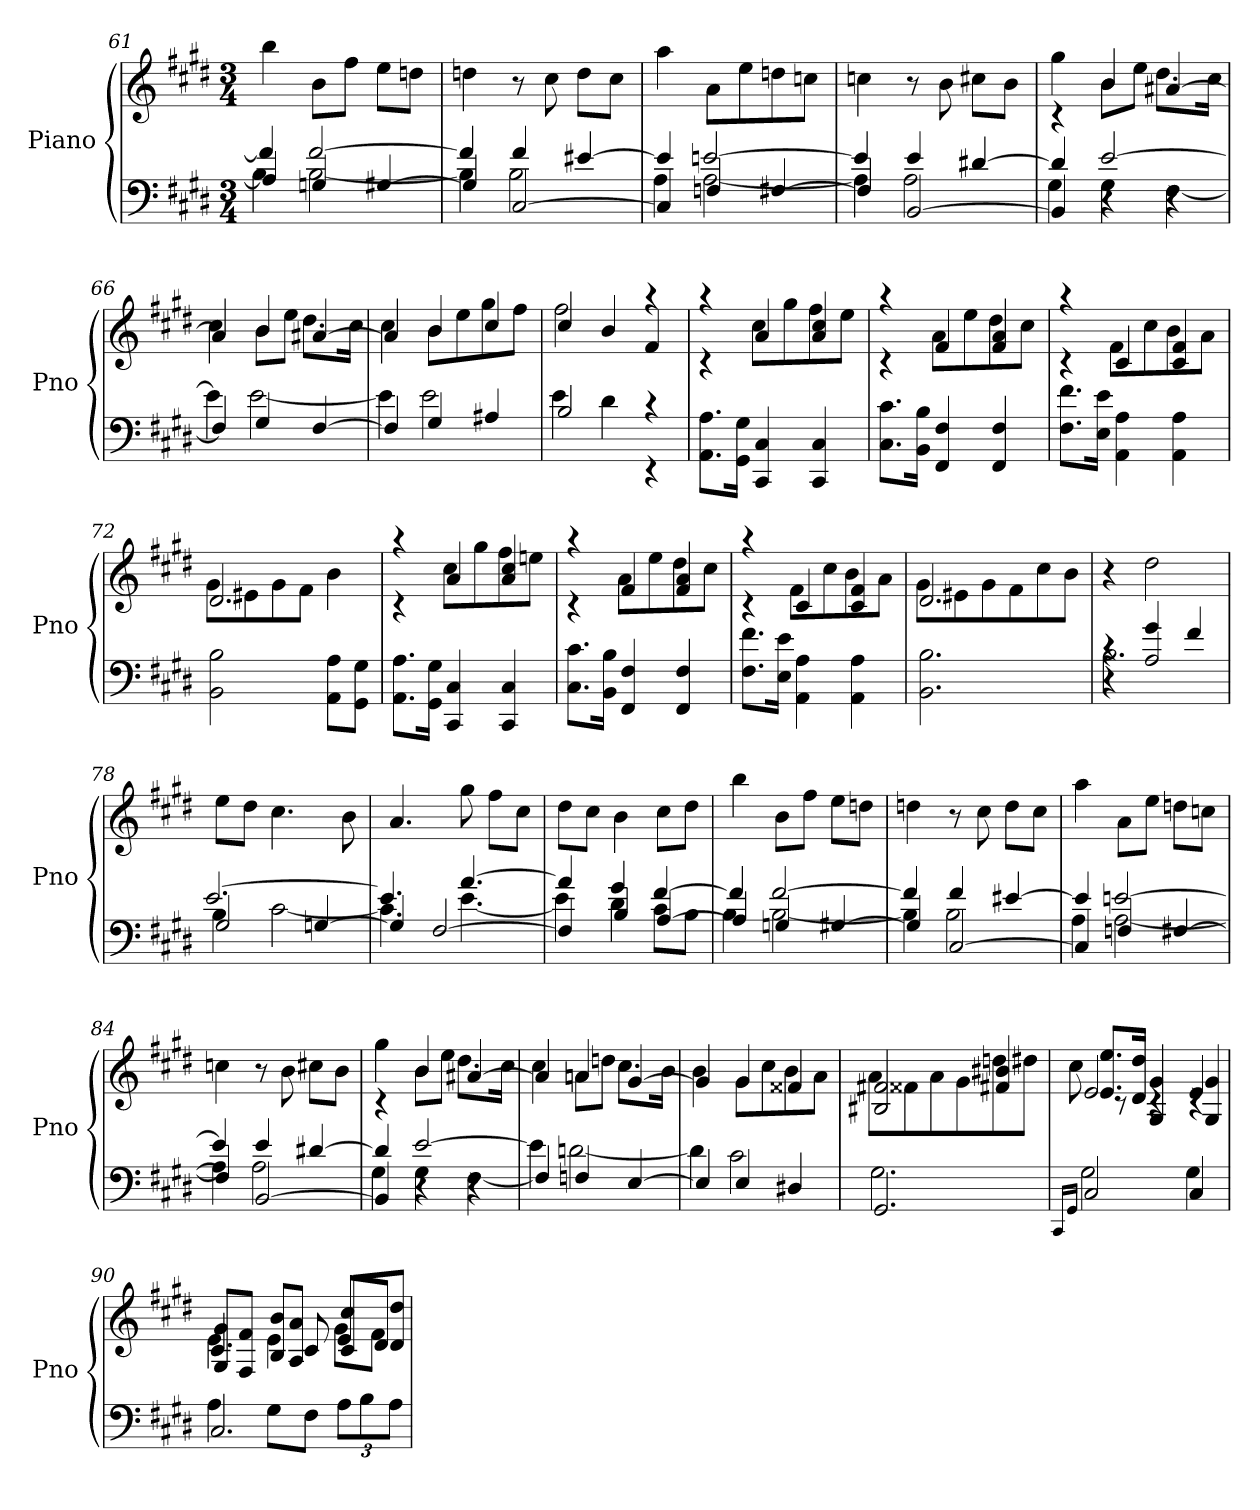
**kern	**kern
*part1	*part1
*staff2	*staff1
*I"Piano	*
*I'Pno	*
*clefF4	*clefG2
*k[f#c#g#d#]	*k[f#c#g#d#]
*c#:	*c#:
*M3/4	*M3/4
=61	=61
*^	*
*	*^	*
4A]	4B	4f#]	4bb
4Gn	[2B	[2f#	8bL
.	.	.	8ff#J
[4G#X	.	.	8eeL
.	.	.	8ddnJ
=62	=62	=62	=62
4G#]	4B]	4f#]	4ddn
[2C#	2B	4f#	8r
.	.	.	8cc#
.	.	[4e#X	8ddL
.	.	.	8cc#J
=63	=63	=63	=63
4C#]	4A	4e#]	4aa
4Fn	[2A	[2en	8aL
.	.	.	8ee
[4F#X	.	.	8ddn
.	.	.	8ccnJ
=64	=64	=64	=64
4F#]	4A]	4e]	4ccn
[2BB	2A	4e	8r
.	.	.	8b
.	.	[4d#X	8cc#XL
.	.	.	8bJ
=65	=65	=65	=65
*	*	*	*^
4BB]	4G#	4d#]	4rc	4gg#
4r	4G#	[2e	4b	8bL
.	.	.	.	8eeJ
4r	[4F#	.	[4a#X	8.dd#L
.	.	.	.	16cc#Jk
*	*v	*v	*	*
=66	=66	=66	=66
4F#]	4e]	4a#]	4cc#
4G#	[2e	4b	8bL
.	.	.	8eeJ
[4F#	.	[4a#X	8.dd#L
.	.	.	16cc#Jk
=67	=67	=67	=67
4F#]	4e]	4a#]	4cc#
4G#	2e	4b	8bL
.	.	.	8ee
4A#X	.	4cc#	8gg#
.	.	.	8ff#J
=68	=68	=68	=68
2B	4e	4cc#	2ff#
.	4d#	4b	.
4rEE	4rc	4f#	4raa
*v	*v	*	*
=69	=69	=69
8.AA 8.AL	4rc	4raa
16GG# 16G#Jk	.	.
4CC# 4C#	4a	8cc#L
.	.	8gg#
4CC# 4C#	4a 4cc#	8ff#
.	.	8eeJ
=70	=70	=70
8.C# 8.c#L	4rc	4raa
16BB 16BJk	.	.
4FF# 4F#	4f#	8aL
.	.	8ee
4FF# 4F#	4f# 4a	8dd#
.	.	8cc#J
=71	=71	=71
8.F# 8.f#L	4rc	4raa
16E 16eJk	.	.
4AA 4A	4c#	8f#L
.	.	8cc#
4AA 4A	4c# 4f#	8b
.	.	8aJ
=72	=72	=72
2BB 2B	2.d#	8g#L
.	.	8e#X
.	.	8g#
.	.	8f#J
8AA 8AL	.	4b
8GG# 8G#J	.	.
=73	=73	=73
8.AA 8.AL	4rc	4raa
16GG# 16G#Jk	.	.
4CC# 4C#	4a	8cc#L
.	.	8gg#
4CC# 4C#	4a 4cc#	8ff#
.	.	8eenJ
=74	=74	=74
8.C# 8.c#L	4rc	4raa
16BB 16BJk	.	.
4FF# 4F#	4f#	8aL
.	.	8ee
4FF# 4F#	4f# 4a	8dd#
.	.	8cc#J
=75	=75	=75
8.F# 8.f#L	4rc	4raa
16E 16eJk	.	.
4AA 4A	4c#	8f#L
.	.	8cc#
4AA 4A	4c# 4f#	8b
.	.	8aJ
=76	=76	=76
2.BB 2.B	2.d#	8g#L
.	.	8e#X
.	.	8g#
.	.	8f#
.	.	8cc#
.	.	8bJ
*	*v	*v
=77	=77
*^	*
*	*^	*
4r	2.B	4rc	4r
2A	.	4g#	2dd#
.	.	4f#	.
=78	=78	=78	=78
2G#	4B	[2.e	8eeL
.	.	.	8dd#J
.	[2c#	.	4.cc#
[4Gn	.	.	.
.	.	.	8b
=79	=79	=79	=79
4G]	4.c#]	4.e]	4.a
[2F#	.	.	.
.	[4.e	[4.a	8gg#
.	.	.	8ff#L
.	.	.	8cc#J
=80	=80	=80	=80
4F#]	4e]	4a]	8dd#L
.	.	.	8cc#J
4B	4d#	4g#	4b
[4A	8c#L	[4f#	8cc#L
.	8BJ	.	8dd#J
=81	=81	=81	=81
4A]	4B	4f#]	4bb
4Gn	[2B	[2f#	8bL
.	.	.	8ff#J
[4G#X	.	.	8eeL
.	.	.	8ddnJ
=82	=82	=82	=82
4G#]	4B]	4f#]	4ddn
[2C#	2B	4f#	8r
.	.	.	8cc#
.	.	[4e#X	8ddL
.	.	.	8cc#J
=83	=83	=83	=83
4C#]	4A	4e#]	4aa
4Fn	[2A	[2en	8aL
.	.	.	8eeJ
[4F#X	.	.	8ddnL
.	.	.	8ccnJ
=84	=84	=84	=84
4F#]	4A]	4e]	4ccn
[2BB	2A	4e	8r
.	.	.	8b
.	.	[4d#X	8cc#XL
.	.	.	8bJ
=85	=85	=85	=85
*	*	*	*^
4BB]	4G#	4d#]	4rc	4gg#
4r	4G#	[2e	4b	8bL
.	.	.	.	8eeJ
4r	[4F#	.	[4a#X	8.dd#L
.	.	.	.	16cc#Jk
*	*v	*v	*	*
=86	=86	=86	=86
4F#]	4e]	4a#]	4cc#
4Fn	[2dn	4an	8anL
.	.	.	8ddnJ
[4E	.	[4g#	8.cc#L
.	.	.	16bJk
=87	=87	=87	=87
4E]	4d]	4g#]	4b
4E	2c#	4g#	8g#L
.	.	.	8cc#
4D#X	.	4f##X	8b
.	.	.	8aJ
=88	=88	=88	=88
2.GG#	2.G#	2B#X 2f#X	8aL
.	.	.	8f##X
.	.	.	8a
.	.	.	8g#
.	.	4f#X 4b#X	8ddn
.	.	.	8dd#XJ
*	*	*v	*v
=89	=89	=89
16qCC#LL	.	.
16qGG#JJ	.	.
*	*	*^
*	*	*	*^
2C#	2G#	2e	8cc#	8.e 8.eeL
.	.	.	8rc	.
.	.	.	.	16d# 16dd#Jk
.	.	.	4rc	4G# 4g#
4C#	4G#	4e	4rc	4G# 4g#
=90	=90	=90	=90	=90
2.C#	4A	4.c#	4e	8G# 8g#L
.	.	.	.	8F# 8f#J
.	8G#L	.	4e	8B 8bL
.	8F#J	8c#	.	8A 8aJ
.	12AL	8eL	8g#L	8c# 8cc#L
.	12B	.	.	.
.	.	8d#J	8f#J	8d# 8dd#J
.	12AJ	.	.	.
*v	*v	*	*	*
*	*v	*v	*v
=	=
*-	*-
